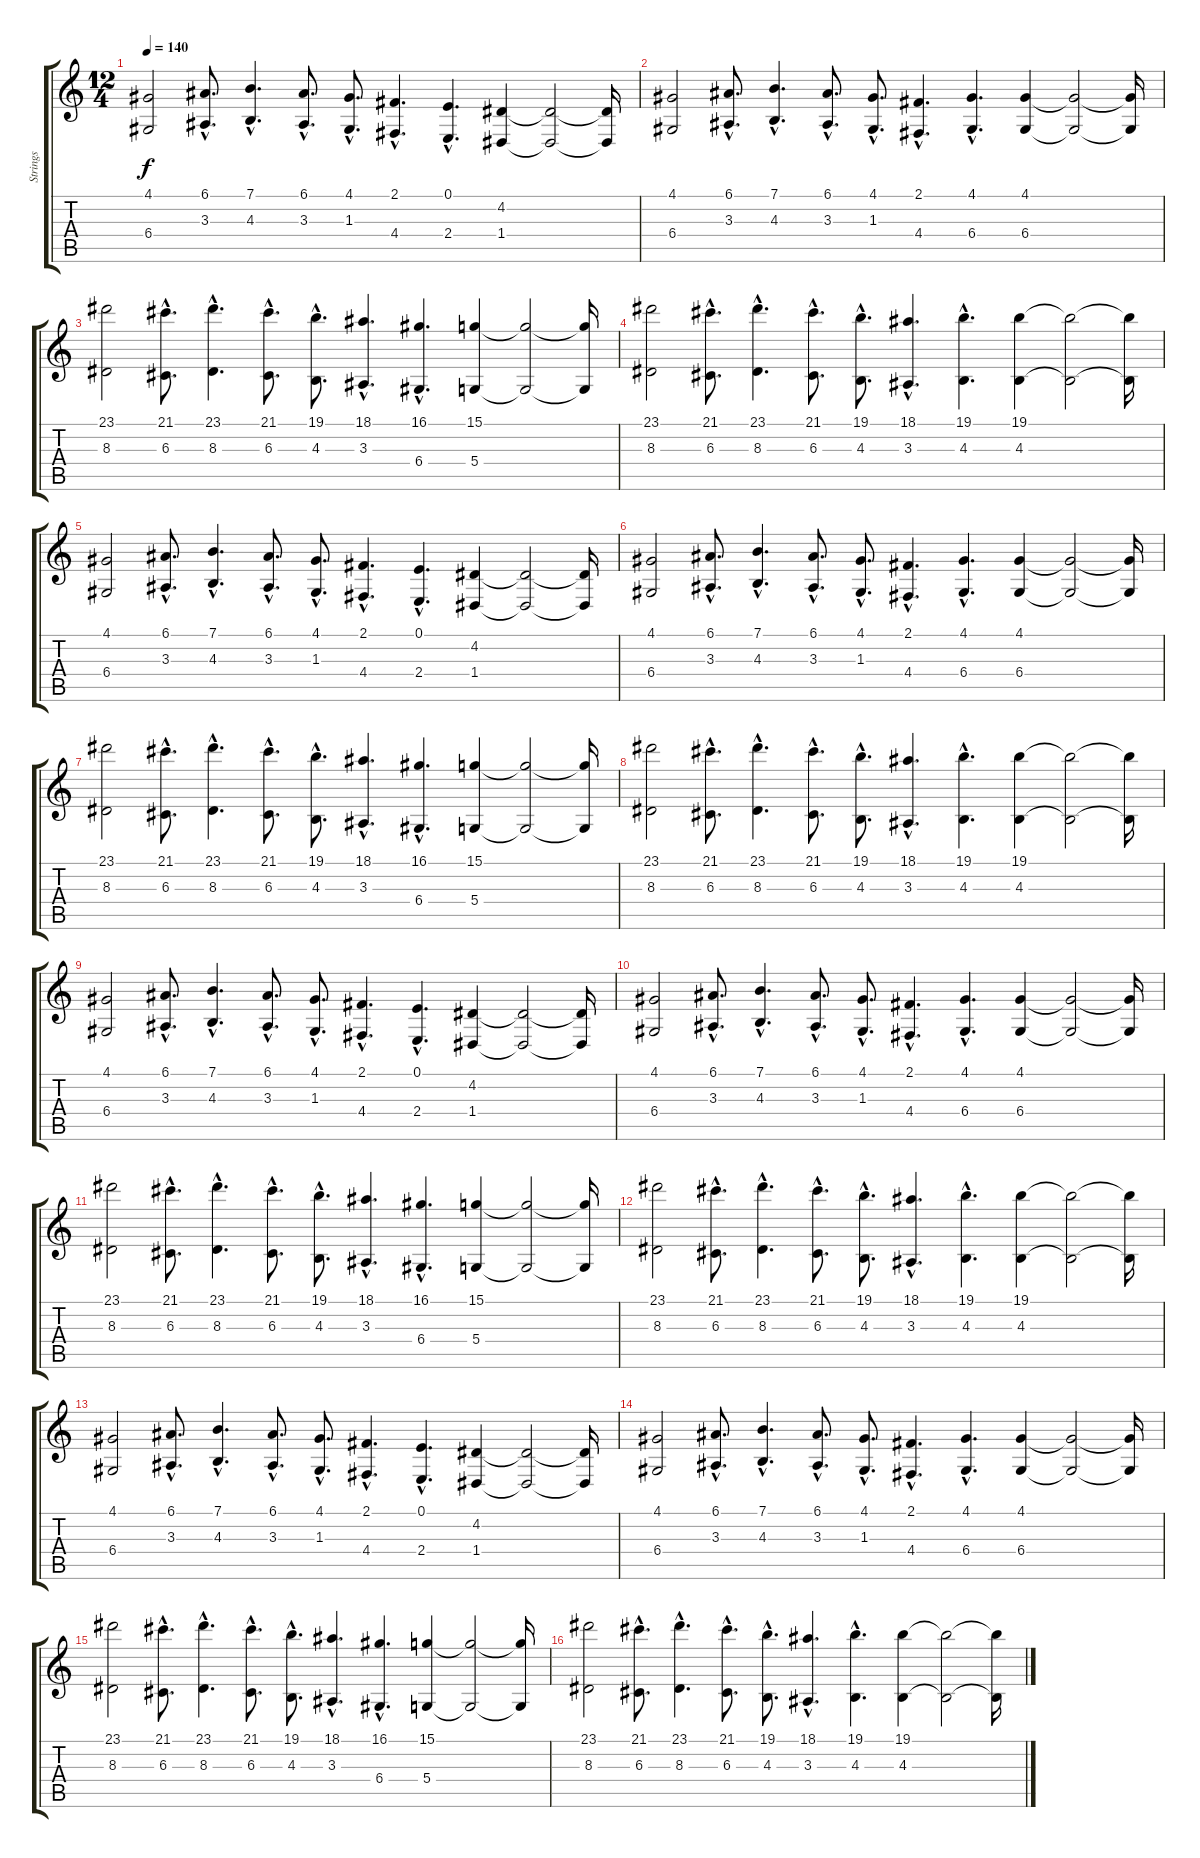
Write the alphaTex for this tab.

\track ("Strings" "Strings") {instrument synthstrings2}
\staff {score tabs}
\tuning (E4 B3 G3 D3 A2 E2) {hide}
\ts (12 4)
\tempo 140
\clef g2
\ks c
(4.1 6.4).2{dy f} (6.1{hac} 3.3{hac}).8{d} (7.1{hac} 4.3{hac}).4{d} (6.1{hac} 3.3{hac}).8{d} (4.1{hac} 1.3{hac}).8{d} (2.1{hac} 4.4{hac}).4{d} (0.1{hac} 2.4{hac}).4{d} (4.2 1.4).4 (4.2{t} 1.4{t}).2 (4.2{t} 1.4{t}).16 |
(4.1 6.4).2 (6.1{hac} 3.3{hac}).8{d} (7.1{hac} 4.3{hac}).4{d} (6.1{hac} 3.3{hac}).8{d} (4.1{hac} 1.3{hac}).8{d} (2.1{hac} 4.4{hac}).4{d} (4.1{hac} 6.4{hac}).4{d} (4.1 6.4).4 (4.1{t} 6.4{t}).2 (4.1{t} 6.4{t}).16 |
(23.1 8.3).2 (21.1{hac} 6.3{hac}).8{d} (23.1{hac} 8.3{hac}).4{d} (21.1{hac} 6.3{hac}).8{d} (19.1{hac} 4.3{hac}).8{d} (18.1{hac} 3.3{hac}).4{d} (16.1{hac} 6.4{hac}).4{d} (15.1 5.4).4 (15.1{t} 5.4{t}).2 (15.1{t} 5.4{t}).16 |
(23.1 8.3).2 (21.1{hac} 6.3{hac}).8{d} (23.1{hac} 8.3{hac}).4{d} (21.1{hac} 6.3{hac}).8{d} (19.1{hac} 4.3{hac}).8{d} (18.1{hac} 3.3{hac}).4{d} (19.1{hac} 4.3{hac}).4{d} (19.1 4.3).4 (19.1{t} 4.3{t}).2 (19.1{t} 4.3{t}).16 |
(4.1 6.4).2 (6.1{hac} 3.3{hac}).8{d} (7.1{hac} 4.3{hac}).4{d} (6.1{hac} 3.3{hac}).8{d} (4.1{hac} 1.3{hac}).8{d} (2.1{hac} 4.4{hac}).4{d} (0.1{hac} 2.4{hac}).4{d} (4.2 1.4).4 (4.2{t} 1.4{t}).2 (4.2{t} 1.4{t}).16 |
(4.1 6.4).2 (6.1{hac} 3.3{hac}).8{d} (7.1{hac} 4.3{hac}).4{d} (6.1{hac} 3.3{hac}).8{d} (4.1{hac} 1.3{hac}).8{d} (2.1{hac} 4.4{hac}).4{d} (4.1{hac} 6.4{hac}).4{d} (4.1 6.4).4 (4.1{t} 6.4{t}).2 (4.1{t} 6.4{t}).16 |
(23.1 8.3).2 (21.1{hac} 6.3{hac}).8{d} (23.1{hac} 8.3{hac}).4{d} (21.1{hac} 6.3{hac}).8{d} (19.1{hac} 4.3{hac}).8{d} (18.1{hac} 3.3{hac}).4{d} (16.1{hac} 6.4{hac}).4{d} (15.1 5.4).4 (15.1{t} 5.4{t}).2 (15.1{t} 5.4{t}).16 |
(23.1 8.3).2 (21.1{hac} 6.3{hac}).8{d} (23.1{hac} 8.3{hac}).4{d} (21.1{hac} 6.3{hac}).8{d} (19.1{hac} 4.3{hac}).8{d} (18.1{hac} 3.3{hac}).4{d} (19.1{hac} 4.3{hac}).4{d} (19.1 4.3).4 (19.1{t} 4.3{t}).2 (19.1{t} 4.3{t}).16 |
(4.1 6.4).2 (6.1{hac} 3.3{hac}).8{d} (7.1{hac} 4.3{hac}).4{d} (6.1{hac} 3.3{hac}).8{d} (4.1{hac} 1.3{hac}).8{d} (2.1{hac} 4.4{hac}).4{d} (0.1{hac} 2.4{hac}).4{d} (4.2 1.4).4 (4.2{t} 1.4{t}).2 (4.2{t} 1.4{t}).16 |
(4.1 6.4).2 (6.1{hac} 3.3{hac}).8{d} (7.1{hac} 4.3{hac}).4{d} (6.1{hac} 3.3{hac}).8{d} (4.1{hac} 1.3{hac}).8{d} (2.1{hac} 4.4{hac}).4{d} (4.1{hac} 6.4{hac}).4{d} (4.1 6.4).4 (4.1{t} 6.4{t}).2 (4.1{t} 6.4{t}).16 |
(23.1 8.3).2 (21.1{hac} 6.3{hac}).8{d} (23.1{hac} 8.3{hac}).4{d} (21.1{hac} 6.3{hac}).8{d} (19.1{hac} 4.3{hac}).8{d} (18.1{hac} 3.3{hac}).4{d} (16.1{hac} 6.4{hac}).4{d} (15.1 5.4).4 (15.1{t} 5.4{t}).2 (15.1{t} 5.4{t}).16 |
(23.1 8.3).2 (21.1{hac} 6.3{hac}).8{d} (23.1{hac} 8.3{hac}).4{d} (21.1{hac} 6.3{hac}).8{d} (19.1{hac} 4.3{hac}).8{d} (18.1{hac} 3.3{hac}).4{d} (19.1{hac} 4.3{hac}).4{d} (19.1 4.3).4 (19.1{t} 4.3{t}).2 (19.1{t} 4.3{t}).16 |
(4.1 6.4).2 (6.1{hac} 3.3{hac}).8{d} (7.1{hac} 4.3{hac}).4{d} (6.1{hac} 3.3{hac}).8{d} (4.1{hac} 1.3{hac}).8{d} (2.1{hac} 4.4{hac}).4{d} (0.1{hac} 2.4{hac}).4{d} (4.2 1.4).4 (4.2{t} 1.4{t}).2 (4.2{t} 1.4{t}).16 |
(4.1 6.4).2 (6.1{hac} 3.3{hac}).8{d} (7.1{hac} 4.3{hac}).4{d} (6.1{hac} 3.3{hac}).8{d} (4.1{hac} 1.3{hac}).8{d} (2.1{hac} 4.4{hac}).4{d} (4.1{hac} 6.4{hac}).4{d} (4.1 6.4).4 (4.1{t} 6.4{t}).2 (4.1{t} 6.4{t}).16 |
(23.1 8.3).2 (21.1{hac} 6.3{hac}).8{d} (23.1{hac} 8.3{hac}).4{d} (21.1{hac} 6.3{hac}).8{d} (19.1{hac} 4.3{hac}).8{d} (18.1{hac} 3.3{hac}).4{d} (16.1{hac} 6.4{hac}).4{d} (15.1 5.4).4 (15.1{t} 5.4{t}).2 (15.1{t} 5.4{t}).16 |
(23.1 8.3).2 (21.1{hac} 6.3{hac}).8{d} (23.1{hac} 8.3{hac}).4{d} (21.1{hac} 6.3{hac}).8{d} (19.1{hac} 4.3{hac}).8{d} (18.1{hac} 3.3{hac}).4{d} (19.1{hac} 4.3{hac}).4{d} (19.1 4.3).4 (19.1{t} 4.3{t}).2 (19.1{t} 4.3{t}).16
